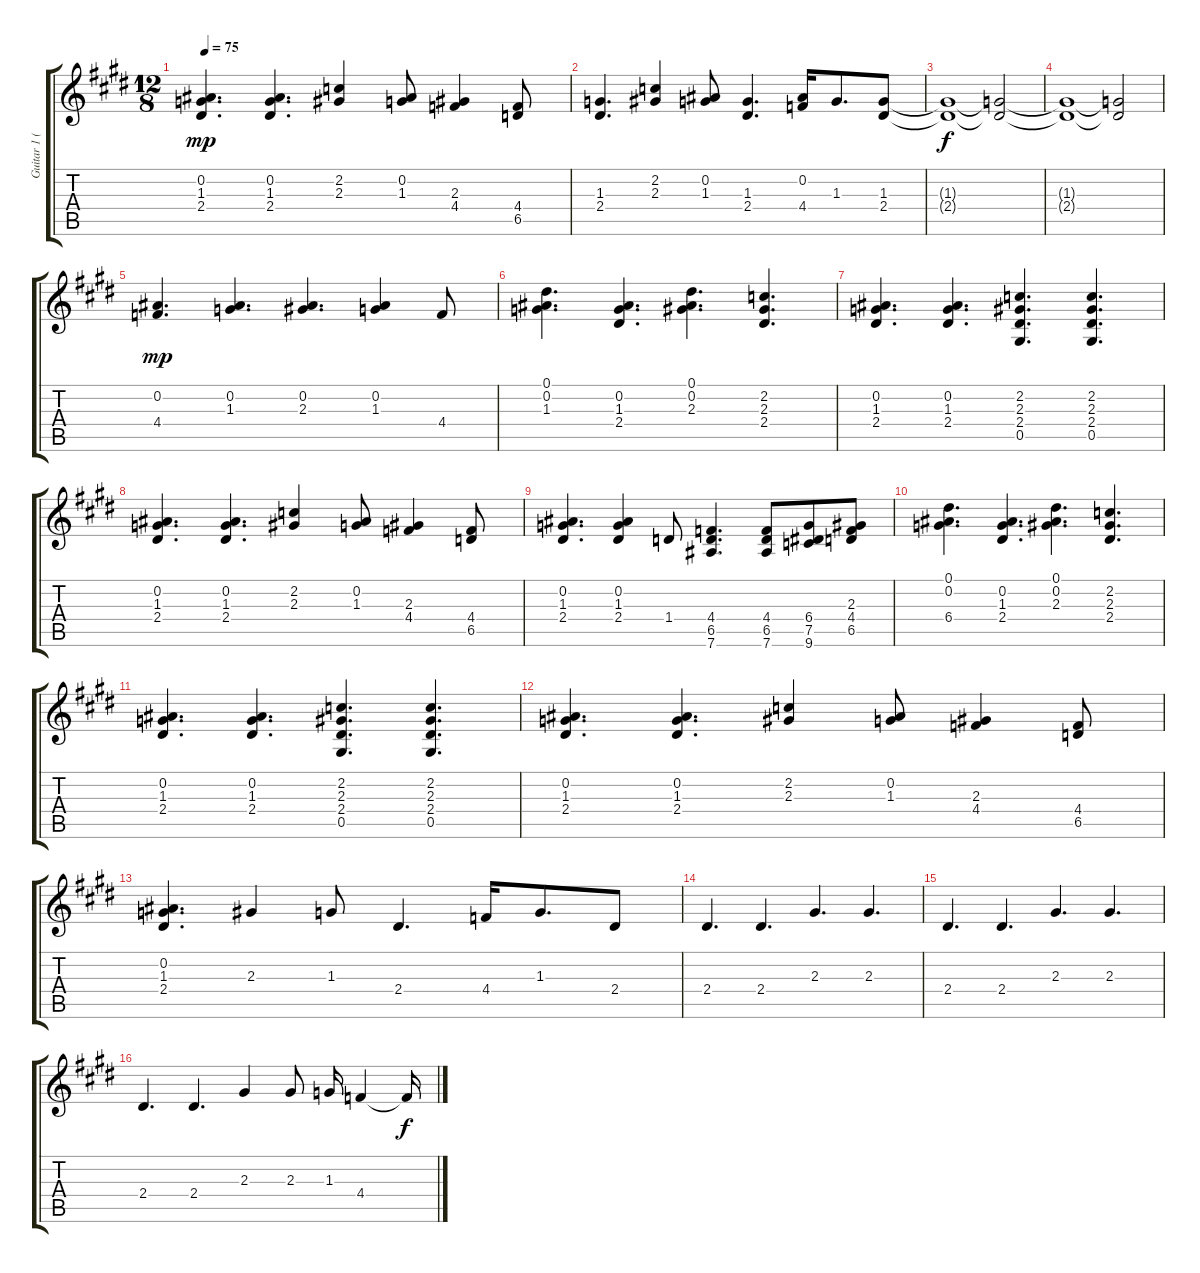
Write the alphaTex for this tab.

\track ("Guitar 1 (Lead)" "Guitar 1 (") {instrument acousticguitarnylon}
\staff {score tabs}
\tuning (Eb4 Bb3 Gb3 Db3 Ab2 Eb2) {hide}
\ts (12 8)
\tempo 75
\clef g2
\ks e
(0.2 1.3 2.4).4{d dy mp} (0.2 1.3 2.4).4{d} (2.2 2.3).4 (0.2 1.3).8 (2.3 4.4).4 (4.4 6.5).8 |
(1.3 2.4).4{d} (2.2 2.3).4 (0.2 1.3).8 (1.3 2.4).4{d} (0.2 4.4).16 1.3.8{d} (1.3 2.4).8 |
(1.3{t} 2.4{t}).1{dy f} (1.3{t} 2.4{t}).2 |
(1.3{t} 2.4{t}).1 (1.3{t} 2.4{t}).2 |
(0.2 4.4).4{d dy mp} (0.2 1.3).4{d} (0.2 2.3).4{d} (0.2 1.3).4 4.4.8 |
(0.1 0.2 1.3).4{d} (0.2 1.3 2.4).4{d} (0.1 0.2 2.3).4{d} (2.2 2.3 2.4).4{d} |
(0.2 1.3 2.4).4{d} (0.2 1.3 2.4).4{d} (2.2 2.3 2.4 0.5).4{d} (2.2 2.3 2.4 0.5).4{d} |
(0.2 1.3 2.4).4{d} (0.2 1.3 2.4).4{d} (2.2 2.3).4 (0.2 1.3).8 (2.3 4.4).4 (4.4 6.5).8 |
(0.2 1.3 2.4).4{d} (0.2 1.3 2.4).4 1.4.8 (4.4 6.5 7.6).4{d} (4.4 6.5 7.6).8 (6.4 7.5 9.6).8 (2.3 4.4 6.5).8 |
(0.1 0.2 6.4).4{d} (0.2 1.3 2.4).4{d} (0.1 0.2 2.3).4{d} (2.2 2.3 2.4).4{d} |
(0.2 1.3 2.4).4{d} (0.2 1.3 2.4).4{d} (2.2 2.3 2.4 0.5).4{d} (2.2 2.3 2.4 0.5).4{d} |
(0.2 1.3 2.4).4{d} (0.2 1.3 2.4).4{d} (2.2 2.3).4 (0.2 1.3).8 (2.3 4.4).4 (4.4 6.5).8 |
(0.2 1.3 2.4).4{d} 2.3.4 1.3.8 2.4.4{d} 4.4.16 1.3.8{d} 2.4.8 |
2.4.4{d} 2.4.4{d} 2.3.4{d} 2.3.4{d} |
2.4.4{d} 2.4.4{d} 2.3.4{d} 2.3.4{d} |
2.4.4{d} 2.4.4{d} 2.3.4 2.3.8 1.3.16 4.4.4 4.4{t}.16{dy f}
